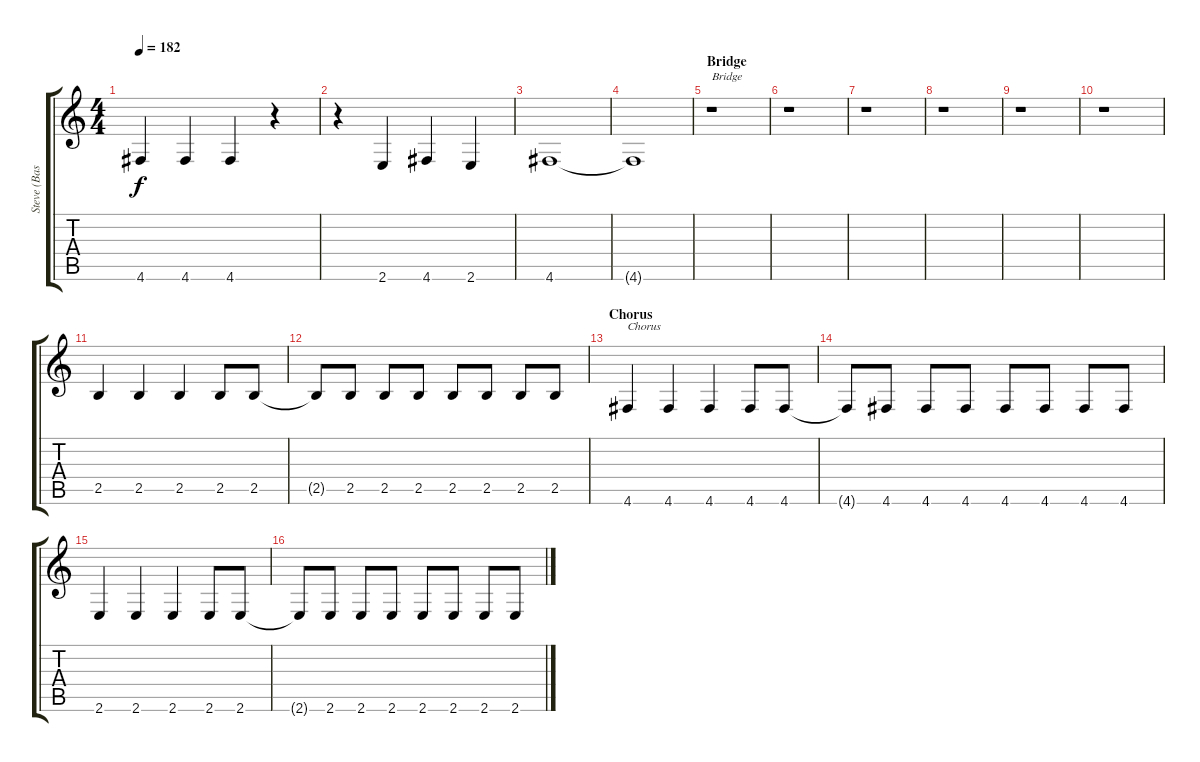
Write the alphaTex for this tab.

\track ("Steve (Bass)" "Steve (Bas") {instrument electricbassfinger}
\staff {score tabs}
\tuning (E4 B3 G3 D3 A2 D2) {hide}
\ts (4 4)
\tempo 182
\clef g2
\ks c
4.6.4{dy f} 4.6.4 4.6.4 r.4 |
r.4 2.6.4 4.6.4 2.6.4 |
4.6.1 |
4.6{t}.1 |
\section ("" "Bridge")
r.1{txt "Bridge"} |
r.1 |
r.1 |
r.1 |
r.1 |
r.1 |
2.5.4 2.5.4 2.5.4 2.5.8 2.5.8 |
2.5{t}.8 2.5.8 2.5.8 2.5.8 2.5.8 2.5.8 2.5.8 2.5.8 |
\section ("" "Chorus")
4.6.4{txt "Chorus"} 4.6.4 4.6.4 4.6.8 4.6.8 |
4.6{t}.8 4.6.8 4.6.8 4.6.8 4.6.8 4.6.8 4.6.8 4.6.8 |
2.6.4 2.6.4 2.6.4 2.6.8 2.6.8 |
2.6{t}.8 2.6.8 2.6.8 2.6.8 2.6.8 2.6.8 2.6.8 2.6.8
